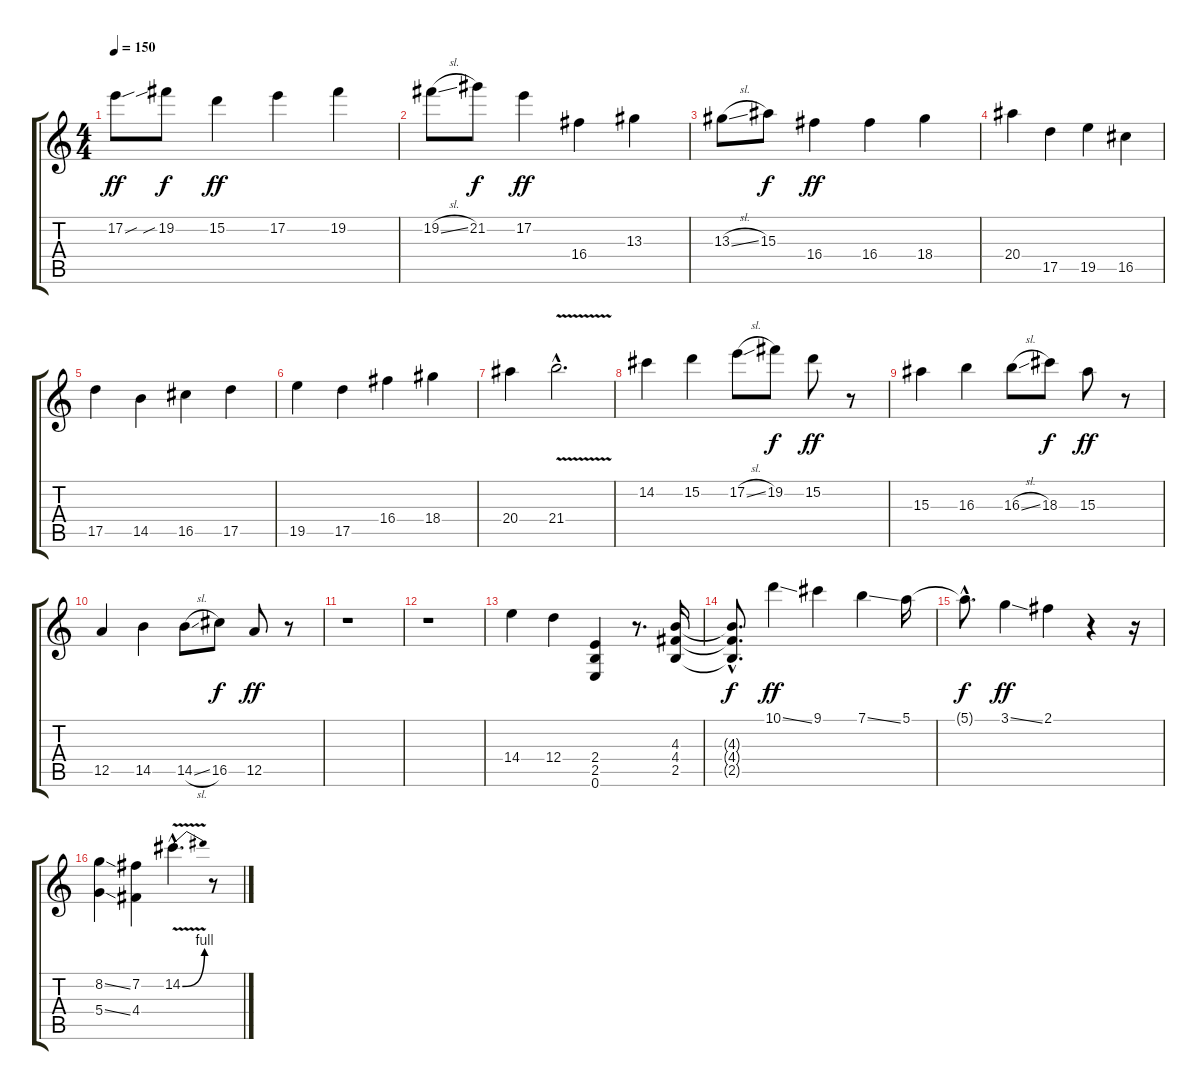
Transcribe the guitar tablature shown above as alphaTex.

\track "" {instrument distortionguitar}
\staff {score tabs}
\tuning (E4 B3 G3 D3 A2 E2) {hide}
\ts (4 4)
\tempo 150
\clef g2
\ks c
17.2{sou}.8{dy ff} 19.2{sib}.8{dy f} 15.2.4{dy ff} 17.2.4 19.2.4 |
19.2{sl}.8 21.2.8{dy f} 17.2.4{dy ff} 16.4.4 13.3.4 |
13.3{sl}.8 15.3.8{dy f} 16.4.4{dy ff} 16.4.4 18.4.4 |
20.4.4 17.5.4 19.5.4 16.5.4 |
17.5.4 14.5.4 16.5.4 17.5.4 |
19.5.4 17.5.4 16.4.4 18.4.4 |
20.4.4 21.4{v hac}.2{d} |
14.2.4 15.2.4 17.2{sl}.8 19.2.8{dy f} 15.2.8{dy ff} r.8 |
15.3.4 16.3.4 16.3{sl}.8 18.3.8{dy f} 15.3.8{dy ff} r.8 |
12.5.4 14.5.4 14.5{sl}.8 16.5.8{dy f} 12.5.8{dy ff} r.8 |
r.1 |
r.1 |
14.4.4 12.4.4 (2.4 2.5 0.6).4 r.8{d} (4.3 4.4 2.5).16 |
(4.3{hac t} 4.4{hac t} 2.5{hac t}).8{d dy f} 10.1{ss}.4{dy ff} 9.1.4 7.1{ss}.4 5.1.16 |
5.1{hac t}.8{d dy f} 3.1{ss}.4{dy ff} 2.1.4 r.4 r.16 |
(8.2{ss} 5.4{ss}).4 (7.2 4.4).4 14.2{be (bend 0 0 60 4) v hac}.4{d} r.8
